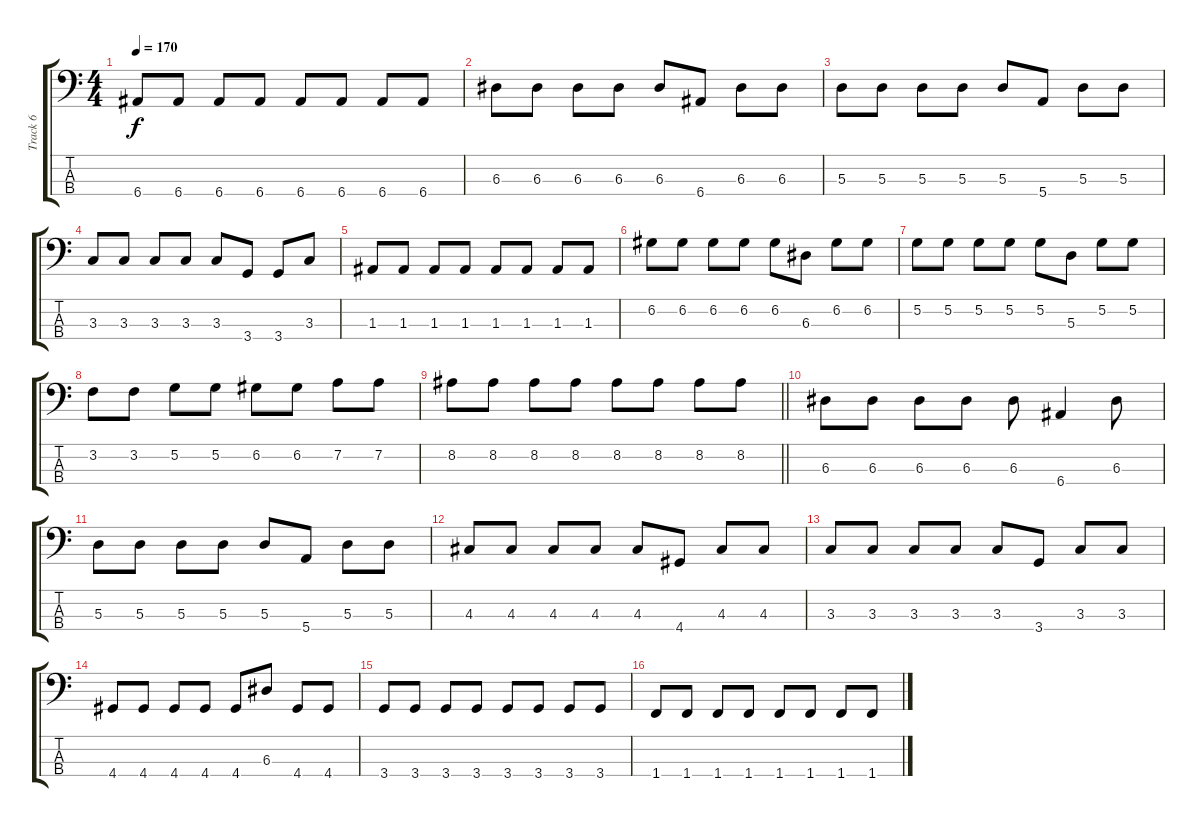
\track ("Track 6" "Track 6") {instrument synthbass2}
\staff {score tabs}
\tuning (G2 D2 A1 E1) {hide}
\ts (4 4)
\tempo 170
\clef f4
\ks c
6.4.8{dy f} 6.4.8 6.4.8 6.4.8 6.4.8 6.4.8 6.4.8 6.4.8 |
6.3.8 6.3.8 6.3.8 6.3.8 6.3.8 6.4.8 6.3.8 6.3.8 |
5.3.8 5.3.8 5.3.8 5.3.8 5.3.8 5.4.8 5.3.8 5.3.8 |
3.3.8 3.3.8 3.3.8 3.3.8 3.3.8 3.4.8 3.4.8 3.3.8 |
1.3.8 1.3.8 1.3.8 1.3.8 1.3.8 1.3.8 1.3.8 1.3.8 |
6.2.8 6.2.8 6.2.8 6.2.8 6.2.8 6.3.8 6.2.8 6.2.8 |
5.2.8 5.2.8 5.2.8 5.2.8 5.2.8 5.3.8 5.2.8 5.2.8 |
3.2.8 3.2.8 5.2.8 5.2.8 6.2.8 6.2.8 7.2.8 7.2.8 |
\barLineRight lightlight
8.2.8 8.2.8 8.2.8 8.2.8 8.2.8 8.2.8 8.2.8 8.2.8 |
6.3.8 6.3.8 6.3.8 6.3.8 6.3.8 6.4.4 6.3.8 |
5.3.8 5.3.8 5.3.8 5.3.8 5.3.8 5.4.8 5.3.8 5.3.8 |
4.3.8 4.3.8 4.3.8 4.3.8 4.3.8 4.4.8 4.3.8 4.3.8 |
3.3.8 3.3.8 3.3.8 3.3.8 3.3.8 3.4.8 3.3.8 3.3.8 |
4.4.8 4.4.8 4.4.8 4.4.8 4.4.8 6.3.8 4.4.8 4.4.8 |
3.4.8 3.4.8 3.4.8 3.4.8 3.4.8 3.4.8 3.4.8 3.4.8 |
1.4.8 1.4.8 1.4.8 1.4.8 1.4.8 1.4.8 1.4.8 1.4.8
